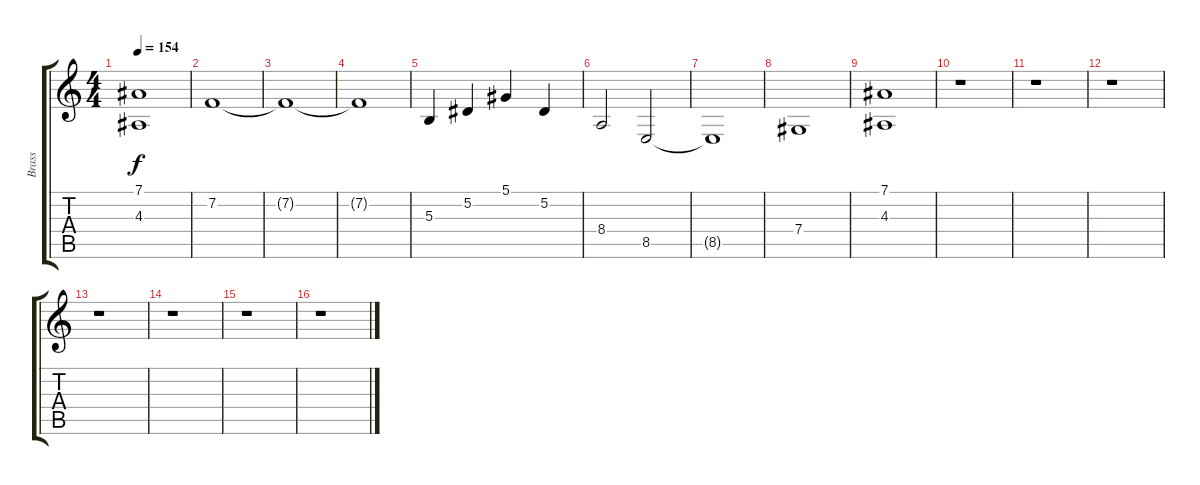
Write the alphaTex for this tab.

\track ("Brass" "Brass") {instrument brasssection}
\staff {score tabs}
\tuning (Eb4 Bb3 Gb3 Db3 Ab2 Eb2) {hide}
\ts (4 4)
\tempo 154
\clef g2
\ks c
(7.1 4.3).1{dy f} |
7.2.1 |
7.2{t}.1 |
7.2{t}.1 |
5.3.4 5.2.4 5.1.4 5.2.4 |
8.4.2 8.5.2 |
8.5{t}.1 |
7.4.1 |
(7.1 4.3).1 |
r.1 |
r.1 |
r.1 |
r.1 |
r.1 |
r.1 |
r.1
